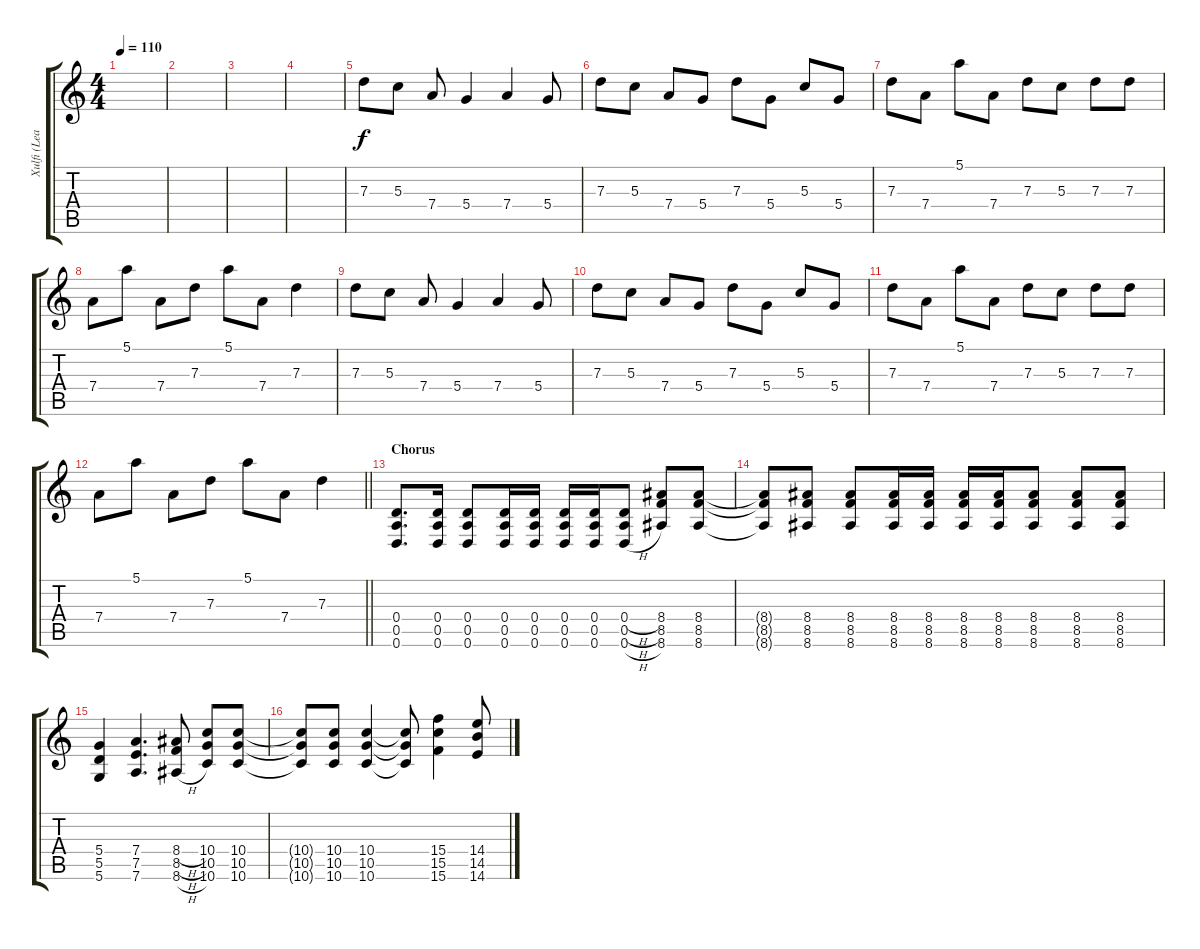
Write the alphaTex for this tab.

\track ("Xulfi (Lead Guitar)" "Xulfi (Lea") {instrument distortionguitar}
\staff {score tabs}
\tuning (E4 B3 G3 D3 A2 D2) {hide}
\ts (4 4)
\tempo 110
\clef g2
\ks c
|
|
|
|
7.3.8{volume 9 balance 16 instrument overdrivenguitar} 5.3.8 7.4.8 5.4.4 7.4.4 5.4.8 |
7.3.8 5.3.8 7.4.8 5.4.8 7.3.8 5.4.8 5.3.8 5.4.8 |
7.3.8 7.4.8 5.1.8 7.4.8 7.3.8 5.3.8 7.3.8 7.3.8 |
7.4.8 5.1.8 7.4.8 7.3.8 5.1.8 7.4.8 7.3.4 |
7.3.8 5.3.8 7.4.8 5.4.4 7.4.4 5.4.8 |
7.3.8 5.3.8 7.4.8 5.4.8 7.3.8 5.4.8 5.3.8 5.4.8 |
7.3.8 7.4.8 5.1.8 7.4.8 7.3.8 5.3.8 7.3.8 7.3.8 |
\barLineRight lightlight
7.4.8 5.1.8 7.4.8 7.3.8 5.1.8 7.4.8 7.3.4 |
\section ("" "Chorus")
(0.4 0.5 0.6).8{d volume 11 balance 4 instrument overdrivenguitar} (0.4 0.5 0.6).16 (0.4 0.5 0.6).8 (0.4 0.5 0.6).16 (0.4 0.5 0.6).16 (0.4 0.5 0.6).16 (0.4 0.5 0.6).16 (0.4{h} 0.5{h} 0.6{h}).8 (8.4 8.5 8.6).8 (8.4 8.5 8.6).8 |
(8.4{t} 8.5{t} 8.6{t}).8 (8.4 8.5 8.6).8 (8.4 8.5 8.6).8 (8.4 8.5 8.6).16 (8.4 8.5 8.6).16 (8.4 8.5 8.6).16 (8.4 8.5 8.6).16 (8.4 8.5 8.6).8 (8.4 8.5 8.6).8 (8.4 8.5 8.6).8 |
(5.4 5.5 5.6).4 (7.4 7.5 7.6).4{d} (8.4{h} 8.5{h} 8.6{h}).8 (10.4 10.5 10.6).8 (10.4 10.5 10.6).8 |
(10.4{t} 10.5{t} 10.6{t}).8 (10.4 10.5 10.6).8 (10.4 10.5 10.6).4 (10.4{t} 10.5{t} 10.6{t}).8 (15.4 15.5 15.6).4 (14.4 14.5 14.6).8
